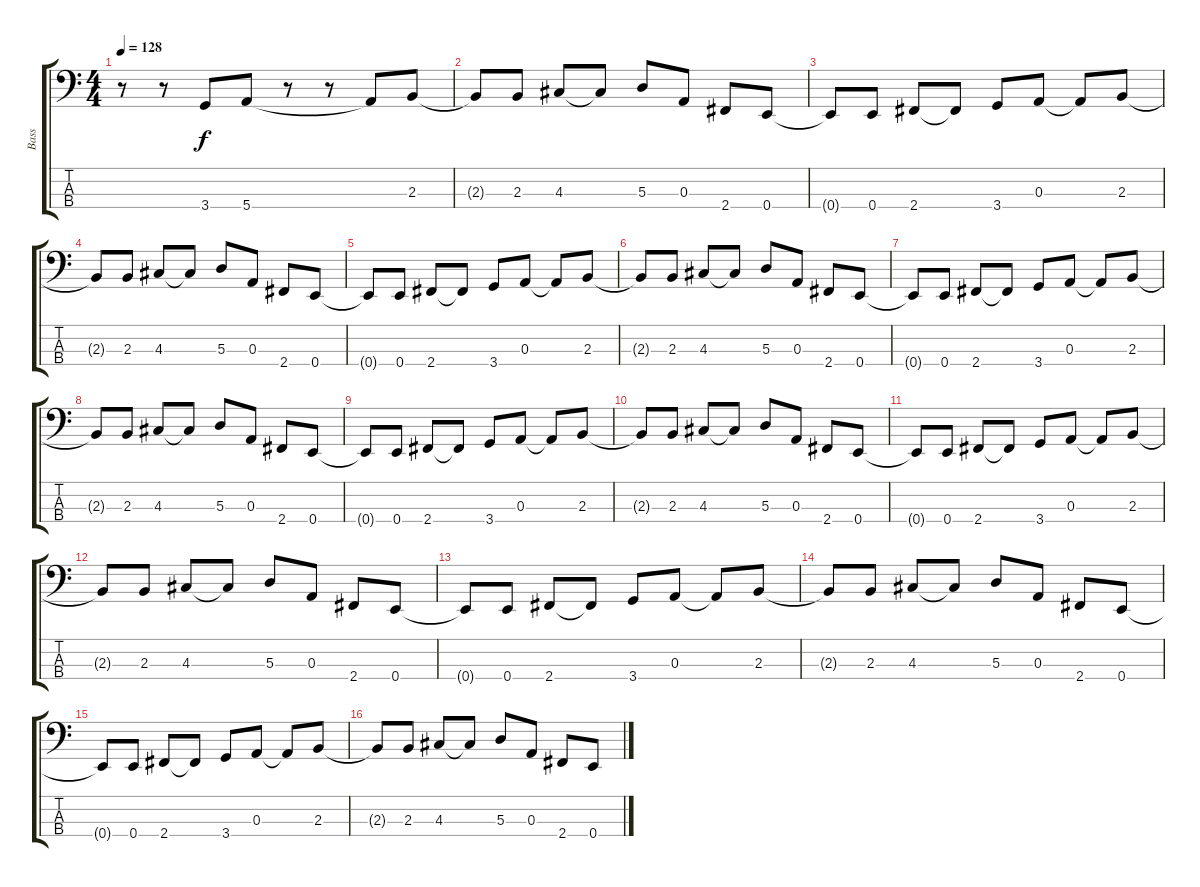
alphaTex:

\track ("Bass" "Bass") {instrument electricbassfinger}
\staff {score tabs}
\tuning (G2 D2 A1 E1) {hide}
\ts (4 4)
\tempo 128
\clef f4
\ks c
r.8{dy f} r.8 3.4{t}.8 5.4.8 r.8 r.8 5.4{t}.8 2.3.8 |
2.3{t}.8 2.3.8 4.3.8 4.3{t}.8 5.3.8 0.3.8 2.4.8 0.4.8 |
0.4{t}.8 0.4.8 2.4.8 2.4{t}.8 3.4.8 0.3.8 0.3{t}.8 2.3.8 |
2.3{t}.8 2.3.8 4.3.8 4.3{t}.8 5.3.8 0.3.8 2.4.8 0.4.8 |
0.4{t}.8 0.4.8 2.4.8 2.4{t}.8 3.4.8 0.3.8 0.3{t}.8 2.3.8 |
2.3{t}.8 2.3.8 4.3.8 4.3{t}.8 5.3.8 0.3.8 2.4.8 0.4.8 |
0.4{t}.8 0.4.8 2.4.8 2.4{t}.8 3.4.8 0.3.8 0.3{t}.8 2.3.8 |
2.3{t}.8 2.3.8 4.3.8 4.3{t}.8 5.3.8 0.3.8 2.4.8 0.4.8 |
0.4{t}.8 0.4.8 2.4.8 2.4{t}.8 3.4.8 0.3.8 0.3{t}.8 2.3.8 |
2.3{t}.8 2.3.8 4.3.8 4.3{t}.8 5.3.8 0.3.8 2.4.8 0.4.8 |
0.4{t}.8 0.4.8 2.4.8 2.4{t}.8 3.4.8 0.3.8 0.3{t}.8 2.3.8 |
2.3{t}.8 2.3.8 4.3.8 4.3{t}.8 5.3.8 0.3.8 2.4.8 0.4.8 |
0.4{t}.8 0.4.8 2.4.8 2.4{t}.8 3.4.8 0.3.8 0.3{t}.8 2.3.8 |
2.3{t}.8 2.3.8 4.3.8 4.3{t}.8 5.3.8 0.3.8 2.4.8 0.4.8 |
0.4{t}.8 0.4.8 2.4.8 2.4{t}.8 3.4.8 0.3.8 0.3{t}.8 2.3.8 |
2.3{t}.8 2.3.8 4.3.8 4.3{t}.8 5.3.8 0.3.8 2.4.8 0.4.8
